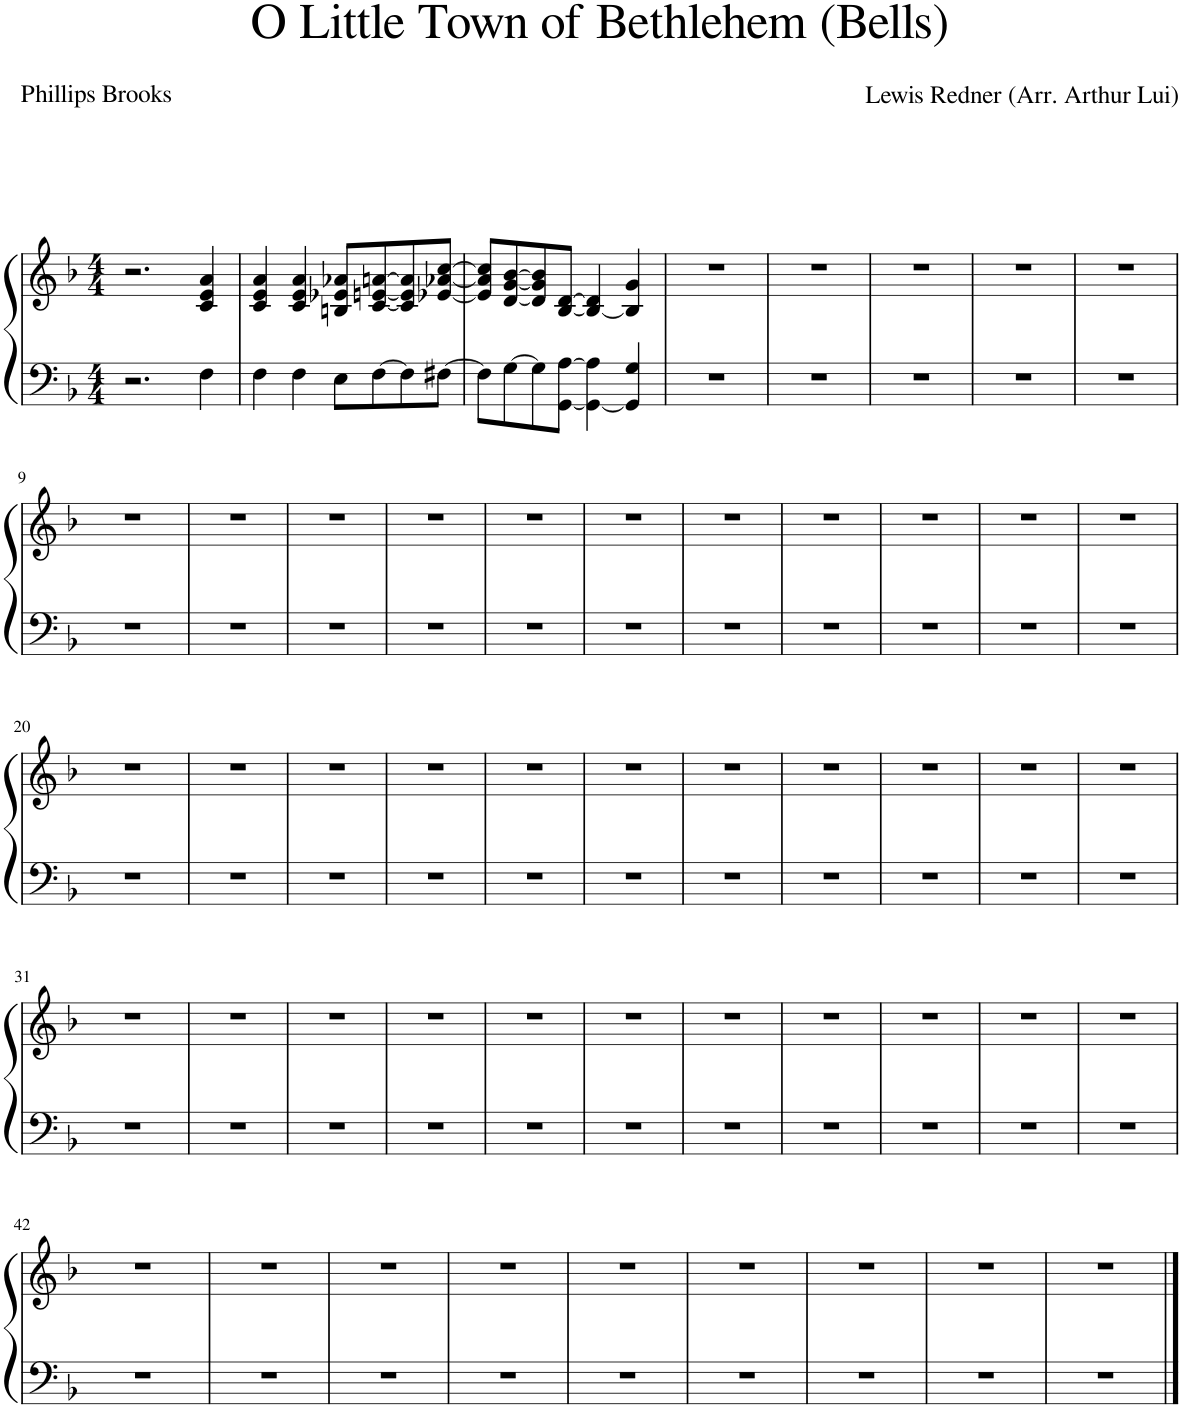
**kern	**kern
*part1	*part1
*staff2	*staff1
*I"Piano	*
*I'Pno.	*
*clefF4	*clefG2
*k[b-]	*k[b-]
*M4/4	*M4/4
=1	=1
2.r	2.r
4F\	4c/ 4e/ 4a/
=2	=2
4F\	4c/ 4e/ 4a/
4F\	4c/ 4e/ 4a/
8E\L	8Bn/ 8e-X/ 8a-X/L
[8F\	[8c/ [8en/ [8an/
8F\]	8c/] 8e/] 8a/]
[8F#X\J	[8e-X/ [8a-X/ [8cc/J
=3	=3
8F#\L]	8e-/] 8a-/] 8cc/]L
[8G\	[8d/ [8g/ [8b-/
8G\]	8d/] 8g/] 8b-/]
[8GG\ [8A\J	[8B-/ [8d/J
4GG\_ 4A\]	4B-/_ 4d/]
4GG/] 4G/	4B-/] 4g/
=4	=4
1r	1r
=5	=5
1r	1r
=6	=6
1r	1r
=7	=7
1r	1r
=8	=8
1r	1r
!!LO:LB:g=z
=9	=9
1r	1r
=10	=10
1r	1r
=11	=11
1r	1r
=12	=12
1r	1r
=13	=13
1r	1r
=14	=14
1r	1r
=15	=15
1r	1r
=16	=16
1r	1r
=17	=17
1r	1r
=18	=18
1r	1r
=19	=19
1r	1r
!!LO:LB:g=z
=20	=20
1r	1r
=21	=21
1r	1r
=22	=22
1r	1r
=23	=23
1r	1r
=24	=24
1r	1r
=25	=25
1r	1r
=26	=26
1r	1r
=27	=27
1r	1r
=28	=28
1r	1r
=29	=29
1r	1r
=30	=30
1r	1r
!!LO:LB:g=z
=31	=31
1r	1r
=32	=32
1r	1r
=33	=33
1r	1r
=34	=34
1r	1r
=35	=35
1r	1r
=36	=36
1r	1r
=37	=37
1r	1r
=38	=38
1r	1r
=39	=39
1r	1r
=40	=40
1r	1r
=41	=41
1r	1r
!!LO:LB:g=z
=42	=42
1r	1r
=43	=43
1r	1r
=44	=44
1r	1r
=45	=45
1r	1r
=46	=46
1r	1r
=47	=47
1r	1r
=48	=48
1r	1r
=49	=49
1r	1r
=50	=50
1r	1r
==	==
*-	*-
